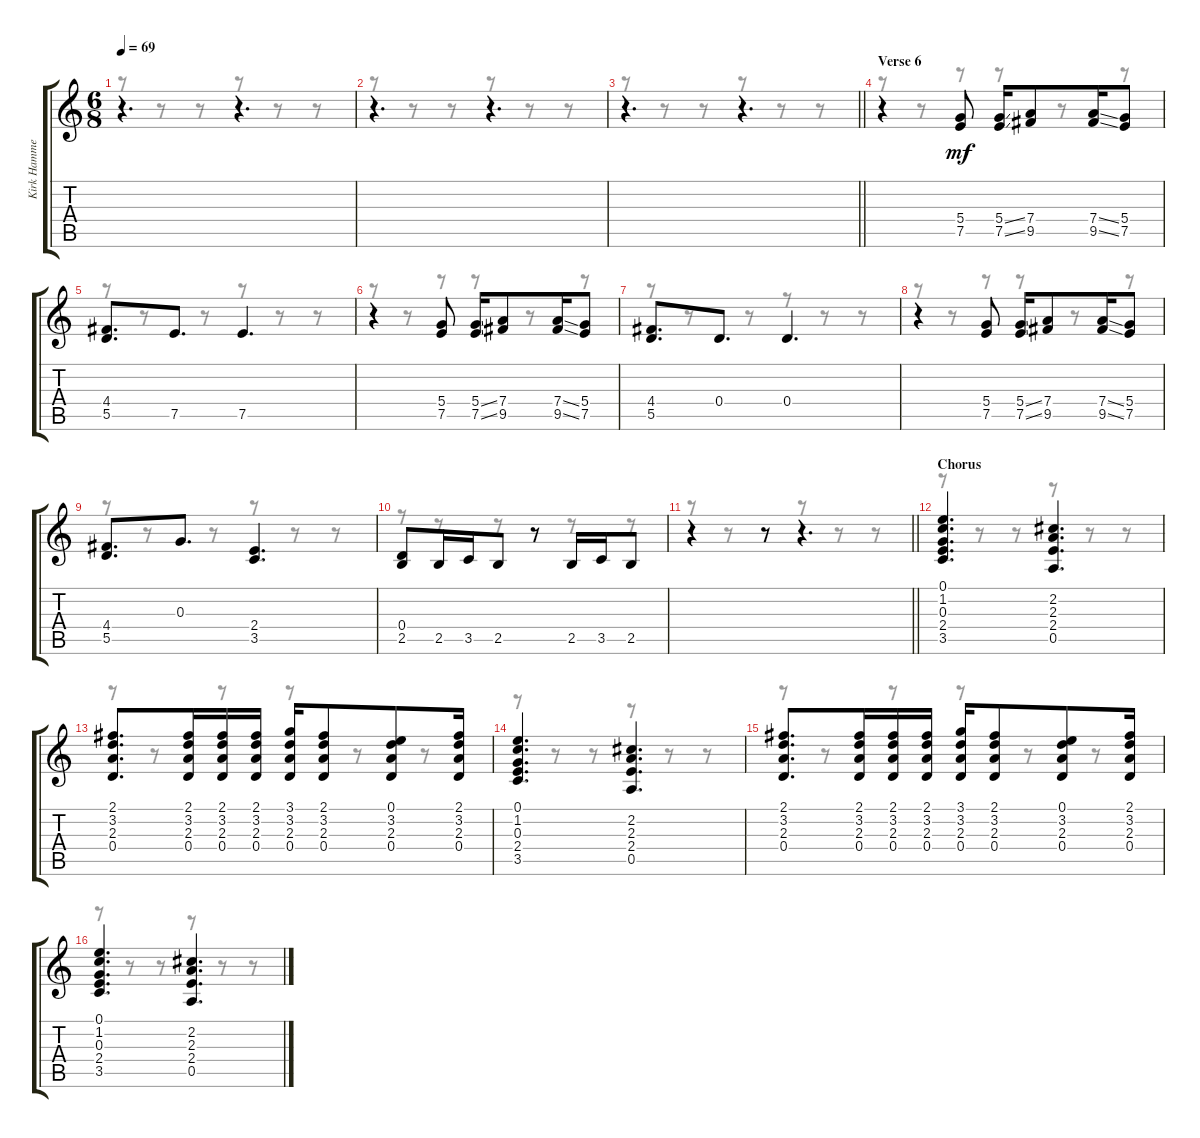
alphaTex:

\track ("Kirk Hammett(Clean)" "Kirk Hamme") {instrument electricguitarclean}
\staff {score tabs}
\tuning (E4 B3 G3 D3 A2 E2) {hide}
\voice
\ts (6 8)
\tempo 69
\clef g2
\ks c
r.4{d dy f} r.4{d} |
r.4{d} r.4{d} |
\barLineRight lightlight
r.4{d} r.4{d} |
\section ("" "Verse 6")
r.4 (5.4 7.5).8{dy mf} (5.4{ss} 7.5{ss}).16 (7.4 9.5).8 (7.4{ss} 9.5{ss}).16 (5.4 7.5).8 |
(4.4 5.5).8{d} 7.5.8{d} 7.5.4{d} |
r.4 (5.4 7.5).8 (5.4{ss} 7.5{ss}).16 (7.4 9.5).8 (7.4{ss} 9.5{ss}).16 (5.4 7.5).8 |
(4.4 5.5).8{d} 0.4.8{d} 0.4.4{d} |
r.4 (5.4 7.5).8 (5.4{ss} 7.5{ss}).16 (7.4 9.5).8 (7.4{ss} 9.5{ss}).16 (5.4 7.5).8 |
(4.4 5.5).8{d} 0.3.8{d} (2.4 3.5).4{d} |
(0.4 2.5).8 2.5.16 3.5.16 2.5.8 r.8 2.5.16 3.5.16 2.5.8 |
\barLineRight lightlight
r.4 r.8 r.4{d} |
\section ("" "Chorus")
(0.1 1.2 0.3 2.4 3.5).4{d} (2.2 2.3 2.4 0.5).4{d} |
(2.1 3.2 2.3 0.4).8{d} (2.1 3.2 2.3 0.4).16 (2.1 3.2 2.3 0.4).16 (2.1 3.2 2.3 0.4).16 (3.1 3.2 2.3 0.4).16 (2.1 3.2 2.3 0.4).8 (0.1 3.2 2.3 0.4).8 (2.1 3.2 2.3 0.4).16 |
(0.1 1.2 0.3 2.4 3.5).4{d} (2.2 2.3 2.4 0.5).4{d} |
(2.1 3.2 2.3 0.4).8{d} (2.1 3.2 2.3 0.4).16 (2.1 3.2 2.3 0.4).16 (2.1 3.2 2.3 0.4).16 (3.1 3.2 2.3 0.4).16 (2.1 3.2 2.3 0.4).8 (0.1 3.2 2.3 0.4).8 (2.1 3.2 2.3 0.4).16 |
(0.1 1.2 0.3 2.4 3.5).4{d} (2.2 2.3 2.4 0.5).4{d}
\voice
\clef g2
\ottava regular
\simile none
\ks c
r.8{dy f} r.8 r.8 r.8 r.8 r.8 |
r.8 r.8 r.8 r.8 r.8 r.8 |
\barLineRight lightlight
r.8 r.8 r.8 r.8 r.8 r.8 |
r.8 r.8 r.8 r.8 r.8 r.8 |
r.8 r.8 r.8 r.8 r.8 r.8 |
r.8 r.8 r.8 r.8 r.8 r.8 |
r.8 r.8 r.8 r.8 r.8 r.8 |
r.8 r.8 r.8 r.8 r.8 r.8 |
r.8 r.8 r.8 r.8 r.8 r.8 |
r.8 r.8 r.8 r.8 r.8 r.8 |
\barLineRight lightlight
r.8 r.8 r.8 r.8 r.8 r.8 |
r.8 r.8 r.8 r.8 r.8 r.8 |
r.8 r.8 r.8 r.8 r.8 r.8 |
r.8 r.8 r.8 r.8 r.8 r.8 |
r.8 r.8 r.8 r.8 r.8 r.8 |
r.8 r.8 r.8 r.8 r.8 r.8
